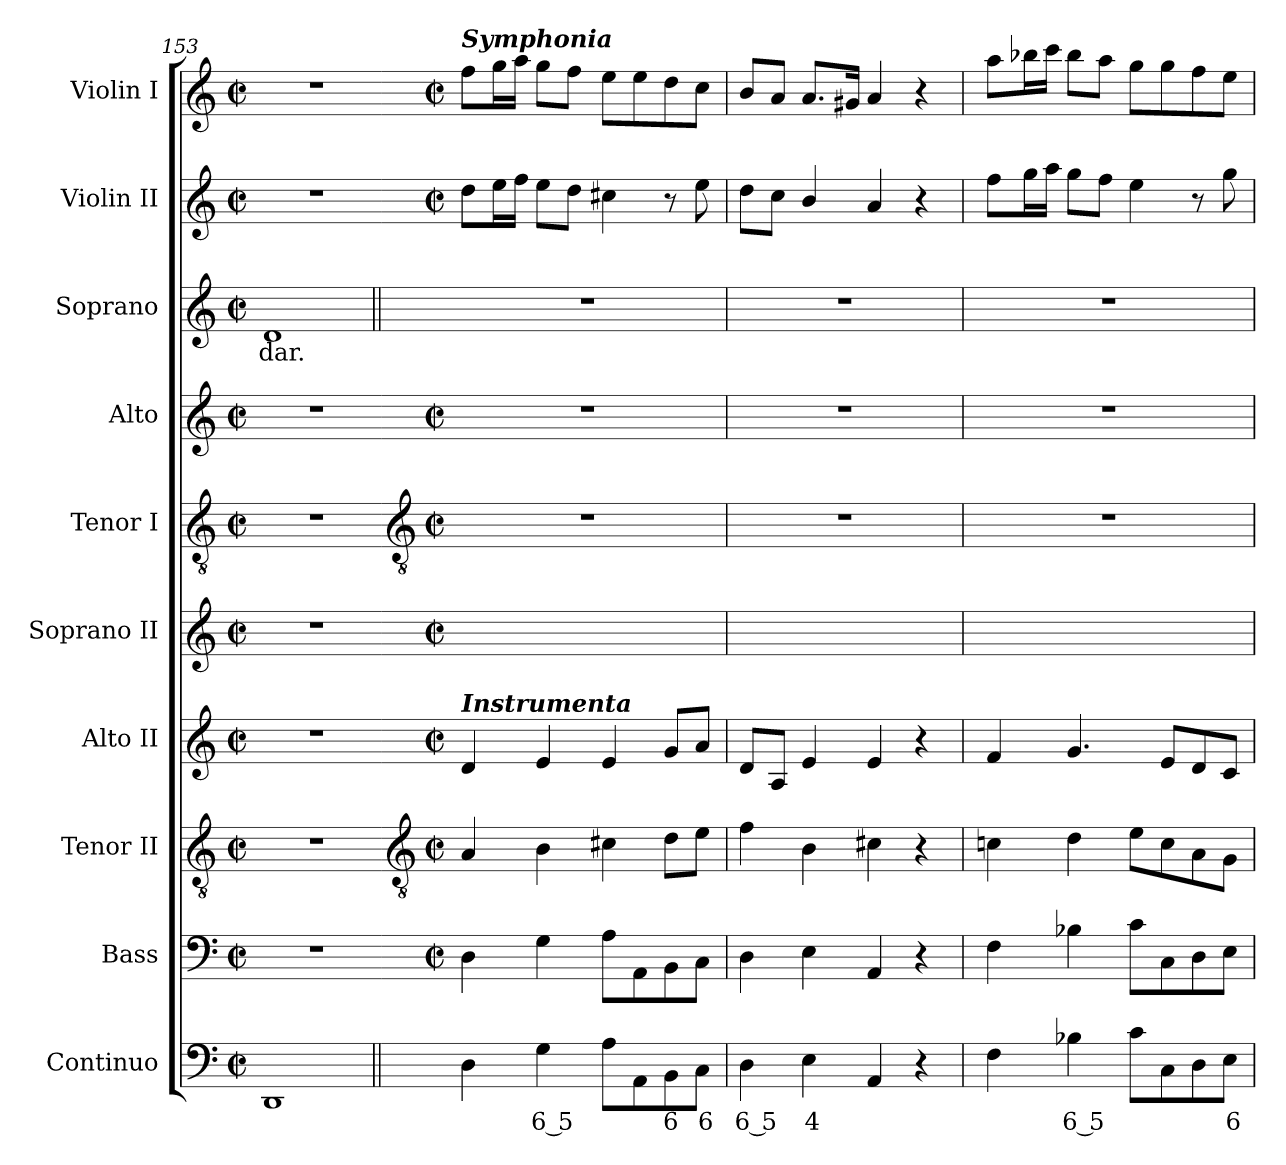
**kern	**text	**kern	**kern	**kern	**kern	**kern	**kern	**kern	**text	**kern	**kern
*part10	*part10	*part9	*part8	*part7	*part6	*part5	*part4	*part3	*part3	*part2	*part1
*staff10	*staff10	*staff9	*staff8	*staff7	*staff6	*staff5	*staff4	*staff3	*staff3	*staff2	*staff1
*I"Continuo	*	*I"Bass	*I"Tenor II	*I"Alto II	*I"Soprano II	*I"Tenor I	*I"Alto	*I"Soprano	*	*I"Violin II	*I"Violin I
*	*	*I'B	*I'T	*I'A	*I'S	*I'T	*I'A	*I'S	*	*I'Vln	*I'Vln
*clefF4	*	*clefF4	*clefGv2	*clefG2	*clefG2	*clefGv2	*clefG2	*clefG2	*	*clefG2	*clefG2
*k[]	*	*k[]	*k[]	*k[]	*k[]	*k[]	*k[]	*k[]	*	*k[]	*k[]
*C:	*	*C:	*C:	*C:	*C:	*C:	*C:	*C:	*	*C:	*C:
*M2/2	*	*M2/2	*M2/2	*M2/2	*M2/2	*M2/2	*M2/2	*M2/2	*	*M2/2	*M2/2
*met(c|)	*	*met(c|)	*met(c|)	*met(c|)	*met(c|)	*met(c|)	*met(c|)	*met(c|)	*	*met(c|)	*met(c|)
=153	=153	=153	=153	=153	=153	=153	=153	=153	=153	=153	=153
!	!	!	!	!	!	!	!	!	!LO:LY:b	!	!
1DD	.	1r	1r	1r	1r	1r	1r	1d	-dar.	1r	1r
!!LO:LB:g=z
=154||	=154	=154	=154	=154	=154	=154	=154	=154||	=154	=154	=154
*	*	*	*clefGv2	*	*	*clefGv2	*	*	*	*	*
*	*	*k[]	*k[]	*k[]	*k[]	*k[]	*k[]	*	*	*k[]	*k[]
*	*	*C:	*C:	*C:	*C:	*C:	*C:	*	*	*C:	*C:
*	*	*M2/2	*M2/2	*M2/2	*M2/2	*M2/2	*M2/2	*	*	*M2/2	*M2/2
*	*	*met(c|)	*met(c|)	*met(c|)	*met(c|)	*met(c|)	*met(c|)	*	*	*met(c|)	*met(c|)
!	!	!	!	!	!	!	!	!	!	!	!LO:TX:a:Bi:t=Symphonia
!	!	!	!	!LO:TX:a:Bi:t=Instrumenta	!	!	!	!	!	!	!
4D	.	4D	4A	4d	1ryy	1r	1r	1r	.	8ddL	8ffL
.	.	.	.	.	.	.	.	.	.	16eeL	16ggL
.	.	.	.	.	.	.	.	.	.	16ffJJ	16aaJJ
!	!LO:LY:b	!	!	!	!	!	!	!	!	!	!
4G	6 5	4G	4B	4e	.	.	.	.	.	8eeL	8ggL
.	.	.	.	.	.	.	.	.	.	8ddJ	8ffJ
8AL	.	8AL	4c#X	4e	.	.	.	.	.	4cc#X	8eeL
8AA	.	8AA	.	.	.	.	.	.	.	.	8ee
!	!LO:LY:b	!	!	!	!	!	!	!	!	!	!
8BB	6	8BB	8dL	8gL	.	.	.	.	.	8r	8dd
!	!LO:LY:b	!	!	!	!	!	!	!	!	!	!
8CJ	6	8CJ	8eJ	8aJ	.	.	.	.	.	8ee	8ccJ
=155	=155	=155	=155	=155	=155	=155	=155	=155	=155	=155	=155
!	!LO:LY:b	!	!	!	!	!	!	!	!	!	!
4D	6 5	4D	4f	8dL	1ryy	1r	1r	1r	.	8ddL	8bL
.	.	.	.	8AJ	.	.	.	.	.	8ccJ	8aJ
!	!LO:LY:b	!	!	!	!	!	!	!	!	!	!
4E	4	4E	4B	4e	.	.	.	.	.	4b/	8.aL
.	.	.	.	.	.	.	.	.	.	.	16g#XJ
4AA	.	4AA	4c#X	4e	.	.	.	.	.	4a	4a
4r	.	4r	4r	4r	.	.	.	.	.	4r	4r
=156	=156	=156	=156	=156	=156	=156	=156	=156	=156	=156	=156
4F	.	4F	4cn	4f	1ryy	1r	1r	1r	.	8ffL	8aaL
.	.	.	.	.	.	.	.	.	.	16ggL	16bb-XL
.	.	.	.	.	.	.	.	.	.	16aaJJ	16cccJJ
!	!LO:LY:b	!	!	!	!	!	!	!	!	!	!
4B-X	6 5	4B-X	4d	4.g	.	.	.	.	.	8ggL	8bb-L
.	.	.	.	.	.	.	.	.	.	8ffJ	8aaJ
8cL	.	8cL	8eL	.	.	.	.	.	.	4ee	8ggL
8C	.	8C	8c	8eL	.	.	.	.	.	.	8gg
8D	.	8D	8A	8d	.	.	.	.	.	8r	8ff
!	!LO:LY:b	!	!	!	!	!	!	!	!	!	!
8EJ	6	8EJ	8GJ	8cJ	.	.	.	.	.	8gg	8eeJ
=	=	=	=	=	=	=	=	=	=	=	=
*-	*-	*-	*-	*-	*-	*-	*-	*-	*-	*-	*-
